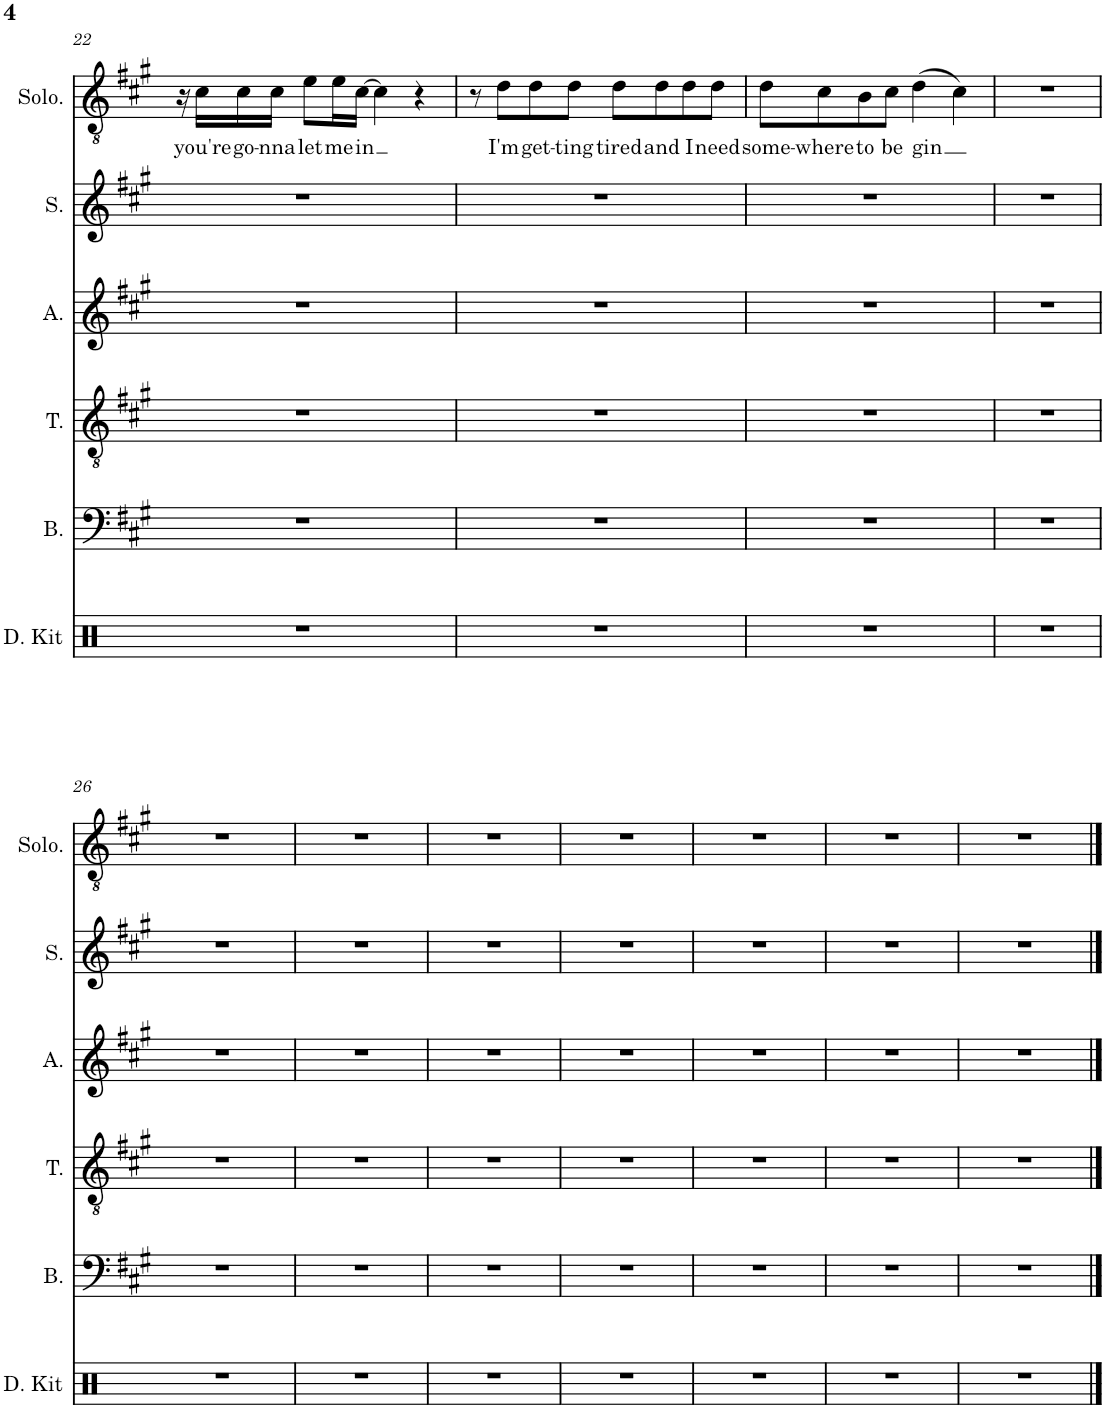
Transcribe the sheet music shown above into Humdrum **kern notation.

**kern	**kern	**kern	**kern	**kern	**kern	**text
*part6	*part5	*part4	*part3	*part2	*part1	*part1
*staff6	*staff5	*staff4	*staff3	*staff2	*staff1	*staff1
*I"Drum Kit	*I"Bass	*I"Tenor	*I"Alto	*I"Soprano	*I"Solo	*
*I'D. Kit	*I'B.	*I'T.	*I'A.	*I'S.	*I'Solo.	*
!!LO:PB:g=z
*clefX	*clefF4	*clefGv2	*clefG2	*clefG2	*clefGv2	*
*k[]	*k[f#c#g#]	*k[f#c#g#]	*k[f#c#g#]	*k[f#c#g#]	*k[f#c#g#]	*
*M4/4	*M4/4	*M4/4	*M4/4	*M4/4	*M4/4	*
=22	=22	=22	=22	=22	=22	=22
1r	1r	1r	1r	1r	16r	.
!	!	!	!	!	!	!LO:LY:b
.	.	.	.	.	16c#\LL	you're
!	!	!	!	!	!	!LO:LY:b
.	.	.	.	.	16c#\	go-
!	!	!	!	!	!	!LO:LY:b
.	.	.	.	.	16c#\JJ	-nna
!	!	!	!	!	!	!LO:LY:b
.	.	.	.	.	8e\L	let
!	!	!	!	!	!	!LO:LY:b
.	.	.	.	.	16e\L	me
!	!	!	!	!	!	!LO:LY:b
.	.	.	.	.	[16c#\JJ	in
.	.	.	.	.	4c#\]	.
.	.	.	.	.	4r	.
=23	=23	=23	=23	=23	=23	=23
1r	1r	1r	1r	1r	8r	.
!	!	!	!	!	!	!LO:LY:b
.	.	.	.	.	8d\L	I'm
!	!	!	!	!	!	!LO:LY:b
.	.	.	.	.	8d\	get-
!	!	!	!	!	!	!LO:LY:b
.	.	.	.	.	8d\J	-ting
!	!	!	!	!	!	!LO:LY:b
.	.	.	.	.	8d\L	tired
!	!	!	!	!	!	!LO:LY:b
.	.	.	.	.	8d\	and
!	!	!	!	!	!	!LO:LY:b
.	.	.	.	.	8d\	I
!	!	!	!	!	!	!LO:LY:b
.	.	.	.	.	8d\J	need
=24	=24	=24	=24	=24	=24	=24
!	!	!	!	!	!	!LO:LY:b
1r	1r	1r	1r	1r	8d\L	some-
!	!	!	!	!	!	!LO:LY:b
.	.	.	.	.	8c#\	-where
!	!	!	!	!	!	!LO:LY:b
.	.	.	.	.	8B\	to
!	!	!	!	!	!	!LO:LY:b
.	.	.	.	.	8c#\J	be
!	!	!	!	!	!	!LO:LY:b
.	.	.	.	.	(4d\	gin
.	.	.	.	.	4c#\)	.
=25	=25	=25	=25	=25	=25	=25
1r	1r	1r	1r	1r	1r	.
!!LO:LB:g=z
=26	=26	=26	=26	=26	=26	=26
1r	1r	1r	1r	1r	1r	.
=27	=27	=27	=27	=27	=27	=27
1r	1r	1r	1r	1r	1r	.
=28	=28	=28	=28	=28	=28	=28
1r	1r	1r	1r	1r	1r	.
=29	=29	=29	=29	=29	=29	=29
1r	1r	1r	1r	1r	1r	.
=30	=30	=30	=30	=30	=30	=30
1r	1r	1r	1r	1r	1r	.
=31	=31	=31	=31	=31	=31	=31
1r	1r	1r	1r	1r	1r	.
=32	=32	=32	=32	=32	=32	=32
1r	1r	1r	1r	1r	1r	.
==	==	==	==	==	==	==
*-	*-	*-	*-	*-	*-	*-
